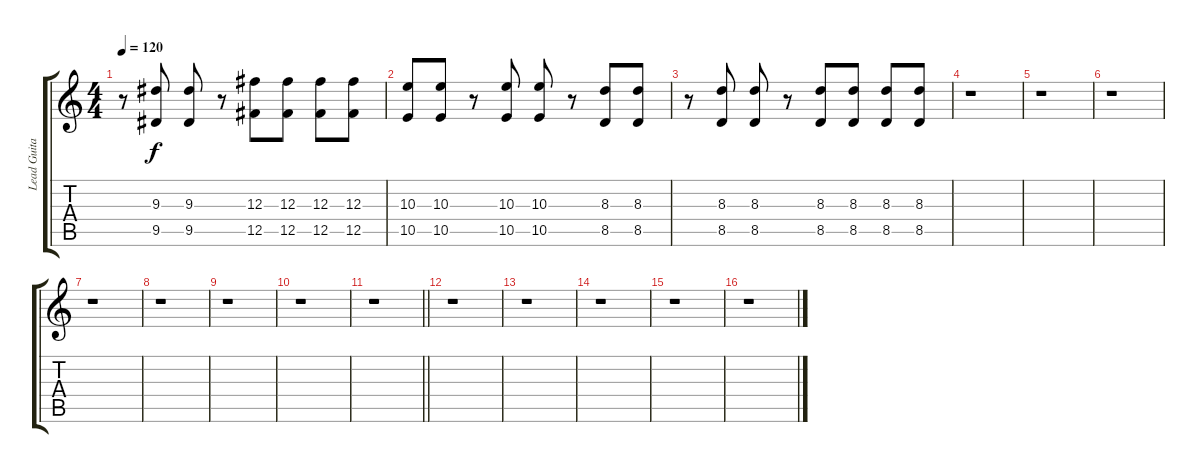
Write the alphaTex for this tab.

\track ("Lead Guitar 1" "Lead Guita") {instrument distortionguitar}
\staff {score tabs}
\tuning (Eb4 B3 Gb3 B2 Gb2 B1) {hide}
\ts (4 4)
\tempo 120
\clef g2
\ks c
r.8{dy f} (9.3 9.5).8 (9.3 9.5).8 r.8 (12.3 12.5).8 (12.3 12.5).8 (12.3 12.5).8 (12.3 12.5).8 |
(10.3 10.5).8 (10.3 10.5).8 r.8 (10.3 10.5).8 (10.3 10.5).8 r.8 (8.3 8.5).8 (8.3 8.5).8 |
r.8 (8.3 8.5).8 (8.3 8.5).8 r.8 (8.3 8.5).8 (8.3 8.5).8 (8.3 8.5).8 (8.3 8.5).8 |
r.1 |
r.1 |
r.1 |
r.1 |
r.1 |
r.1 |
r.1 |
\barLineRight lightlight
r.1 |
r.1 |
r.1 |
r.1 |
r.1 |
r.1
